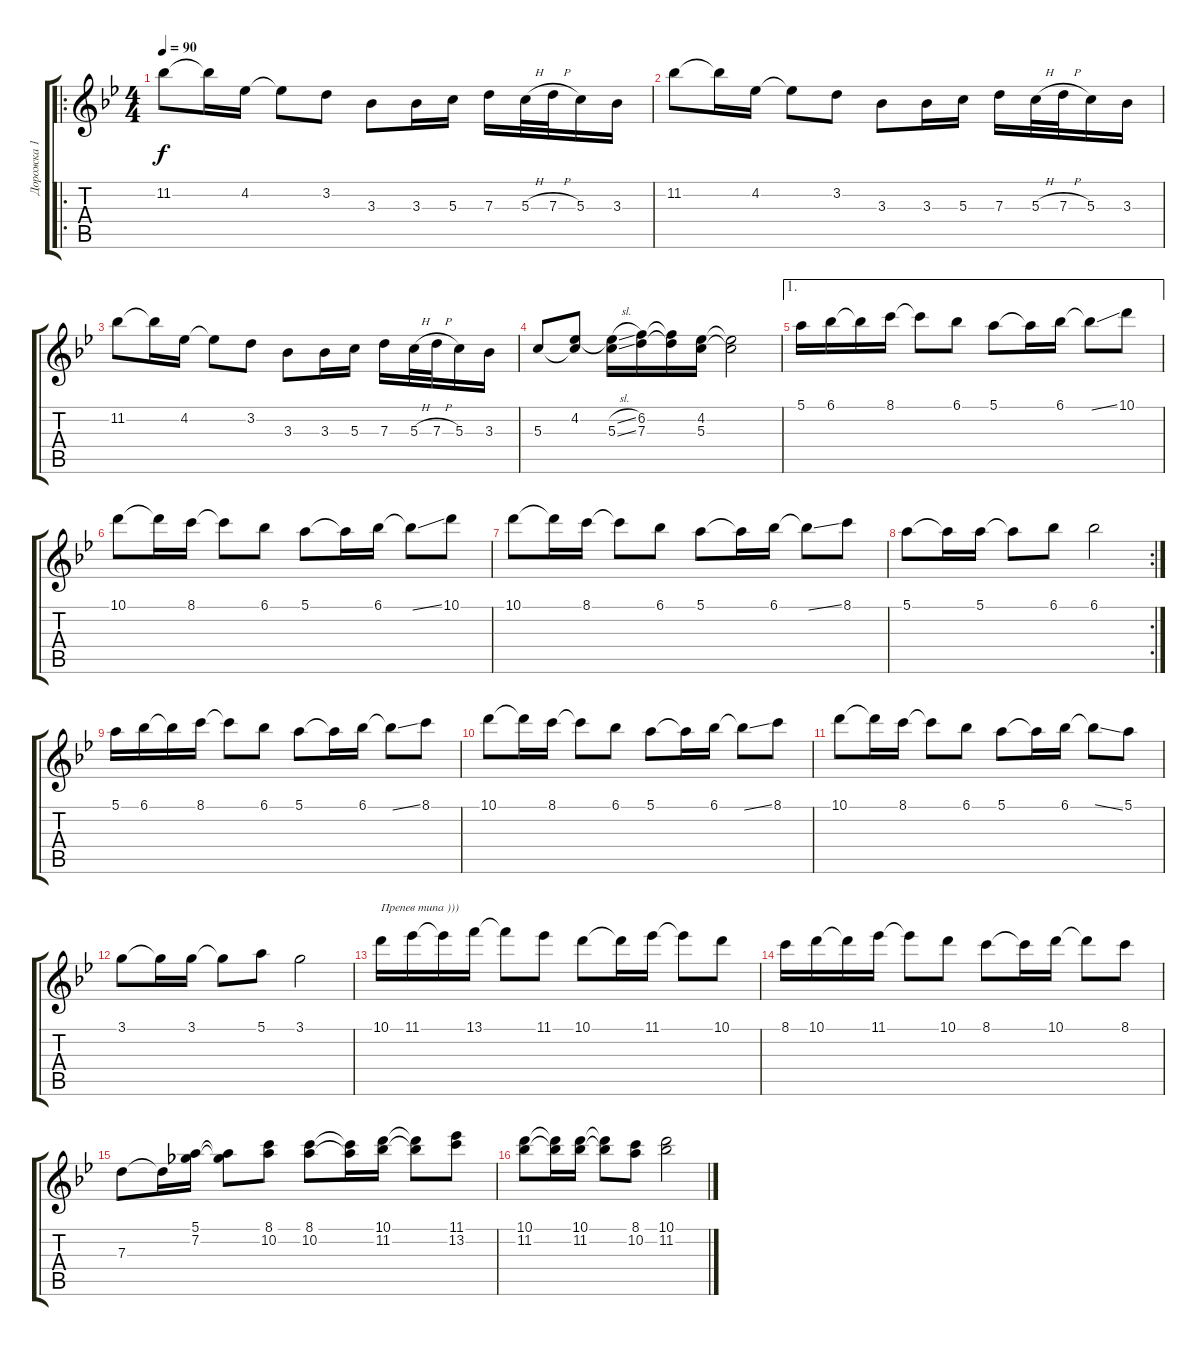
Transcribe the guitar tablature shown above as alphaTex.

\track ("Дорожка 1" "Дорожка 1") {instrument acousticguitarsteel}
\staff {score tabs}
\tuning (E4 B3 G3 D3 A2 E2) {hide}
\ro
\ts (4 4)
\tempo 90
\clef g2
\ks bb
11.2.8{dy f} 11.2{t}.16 4.2.16 4.2{t}.8 3.2.8 3.3.8 3.3.16 5.3.16 7.3.16 5.3{h}.32 7.3{h}.32 5.3.16 3.3.16 |
11.2.8 11.2{t}.16 4.2.16 4.2{t}.8 3.2.8 3.3.8 3.3.16 5.3.16 7.3.16 5.3{h}.32 7.3{h}.32 5.3.16 3.3.16 |
11.2.8 11.2{t}.16 4.2.16 4.2{t}.8 3.2.8 3.3.8 3.3.16 5.3.16 7.3.16 5.3{h}.32 7.3{h}.32 5.3.16 3.3.16 |
5.3.8{beam Up} (4.2 5.3{t}).8{beam Up} (4.2{sl t} 5.3{ss}).16 (6.2 7.3).16 (6.2{t} 7.3{t}).16 (4.2 5.3).16 (4.2{t} 5.3{t}).2 |
\ae 1
5.1.16 6.1.16 6.1{t}.16 8.1.16 8.1{t}.8 6.1.8 5.1.8 5.1{t}.16 6.1.16 6.1{ss t}.8 10.1.8 |
10.1.8 10.1{t}.16 8.1.16 8.1{t}.8 6.1.8 5.1.8 5.1{t}.16 6.1.16 6.1{ss t}.8 10.1.8 |
10.1.8 10.1{t}.16 8.1.16 8.1{t}.8 6.1.8 5.1.8 5.1{t}.16 6.1.16 6.1{ss t}.8 8.1.8 |
\rc 2
5.1.8 5.1{t}.16 5.1.16 5.1{t}.8 6.1.8 6.1.2 |
5.1.16 6.1.16 6.1{t}.16 8.1.16 8.1{t}.8 6.1.8 5.1.8 5.1{t}.16 6.1.16 6.1{ss t}.8 8.1.8 |
10.1.8 10.1{t}.16 8.1.16 8.1{t}.8 6.1.8 5.1.8 5.1{t}.16 6.1.16 6.1{ss t}.8 8.1.8 |
10.1.8 10.1{t}.16 8.1.16 8.1{t}.8 6.1.8 5.1.8 5.1{t}.16 6.1.16 6.1{ss t}.8 5.1.8 |
3.1.8 3.1{t}.16 3.1.16 3.1{t}.8 5.1.8 3.1.2 |
10.1.16{txt "Препев типа )))"} 11.1.16 11.1{t}.16 13.1.16 13.1{t}.8 11.1.8 10.1.8 10.1{t}.16 11.1.16 11.1{t}.8 10.1.8 |
8.1.16 10.1.16 10.1{t}.16 11.1.16 11.1{t}.8 10.1.8 8.1.8 8.1{t}.16 10.1.16 10.1{t}.8 8.1.8 |
7.3.8 7.3{t}.16 (5.1 7.2).16 (5.1{t} 7.2{t}).8 (8.1 10.2).8 (8.1 10.2).8 (8.1{t} 10.2{t}).16 (10.1 11.2).16 (10.1{t} 11.2{t}).8 (11.1 13.2).8 |
(10.1 11.2).8 (10.1{t} 11.2{t}).16 (10.1 11.2).16 (10.1{t} 11.2{t}).8 (8.1 10.2).8 (10.1 11.2).2
